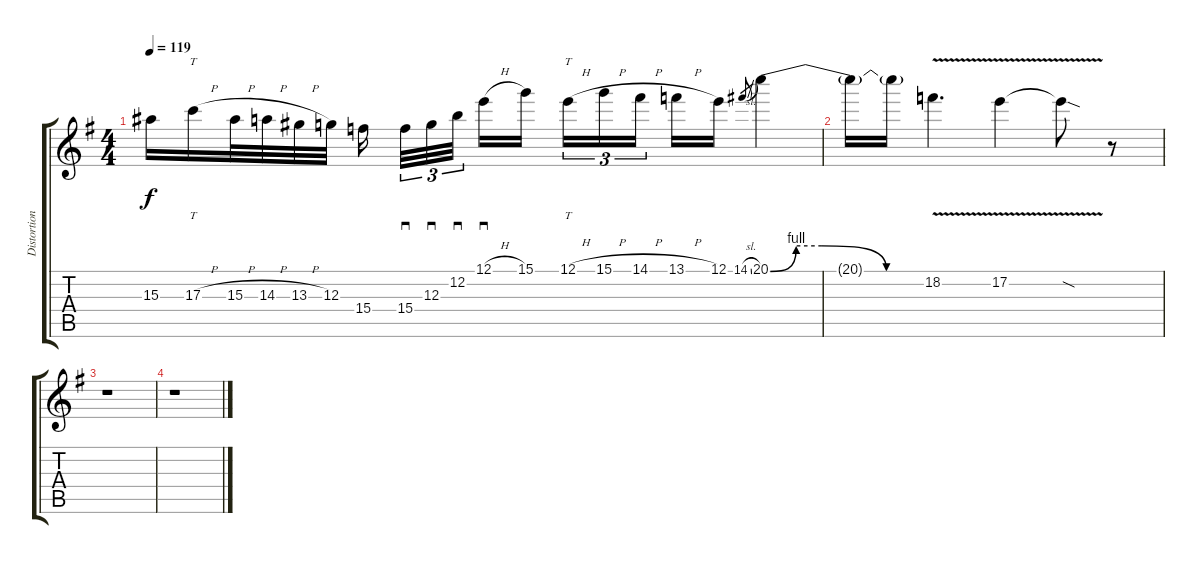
\track ("Distortion 3" "Distortion") {instrument distortionguitar}
\staff {score tabs}
\tuning (E4 B3 G3 D3 A2 E2) {hide}
\ts (4 4)
\tempo 119
\clef g2
\ks g
15.3.16{dy f} 17.3{h}.16{tt} 15.3{h}.32 14.3{h}.32 13.3{h}.32 12.3.32 15.4.16{beam splitsecondary} 15.4.32{sd tu (3 2)} 12.3.32{sd tu (3 2)} 12.2.32{sd tu (3 2) beam splitsecondary} 12.1{h}.16{sd} 15.1.16 12.1{h}.16{tt tu (3 2)} 15.1{h}.16{tu (3 2)} 14.1{h}.16{tu (3 2) beam splitsecondary} 13.1{h}.16 12.1.16 14.1{sl}.8{gr} 20.1{be (custom 0 0 10 4 20 4 45 0 60 0)}.4 |
20.1{t}.16 20.1{t}.16 18.2{v}.4{d} 17.2{v}.4 17.2{sod t}.8 r.8 |
r.1 |
r.1
